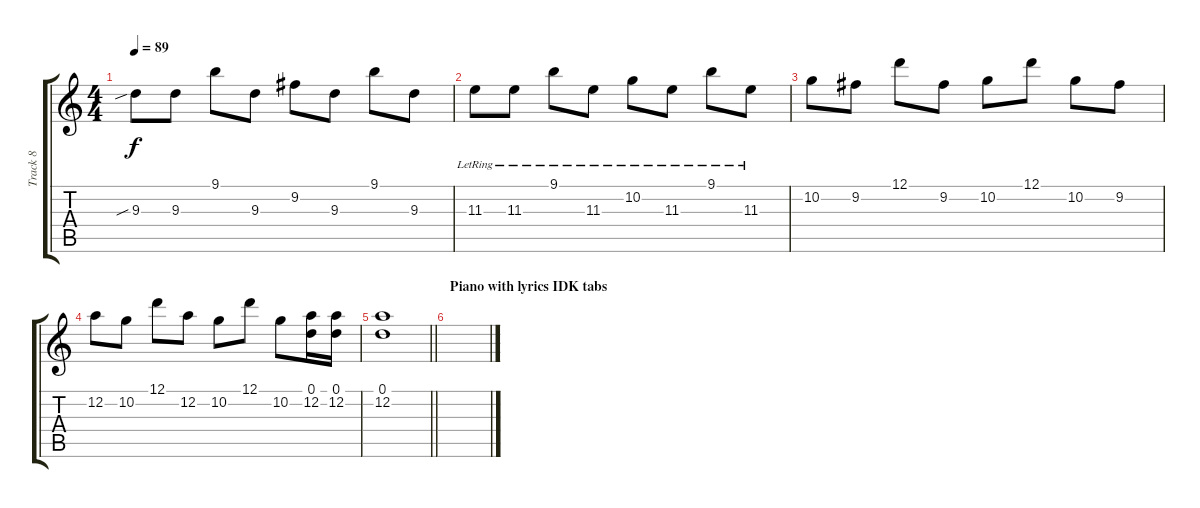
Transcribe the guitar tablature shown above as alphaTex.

\track ("Track 8" "Track 8") {instrument distortionguitar}
\staff {score tabs}
\tuning (D4 A3 F3 C3 G2 D2) {hide}
\ts (4 4)
\tempo 89
\clef g2
\ks c
9.3{sib}.8{dy f} 9.3.8 9.1.8 9.3.8 9.2.8 9.3.8 9.1.8 9.3.8 |
11.3{lr}.8 11.3{lr}.8 9.1{lr}.8 11.3{lr}.8 10.2{lr}.8 11.3{lr}.8 9.1{lr}.8 11.3{lr}.8 |
10.2.8 9.2.8 12.1.8 9.2.8 10.2.8 12.1.8 10.2.8 9.2.8 |
12.2.8 10.2.8 12.1.8 12.2.8 10.2.8 12.1.8 10.2.8 (0.1 12.2).16 (0.1 12.2).16 |
\barLineRight lightlight
(0.1 12.2).1 |
\section ("" "Piano with lyrics IDK tabs")
